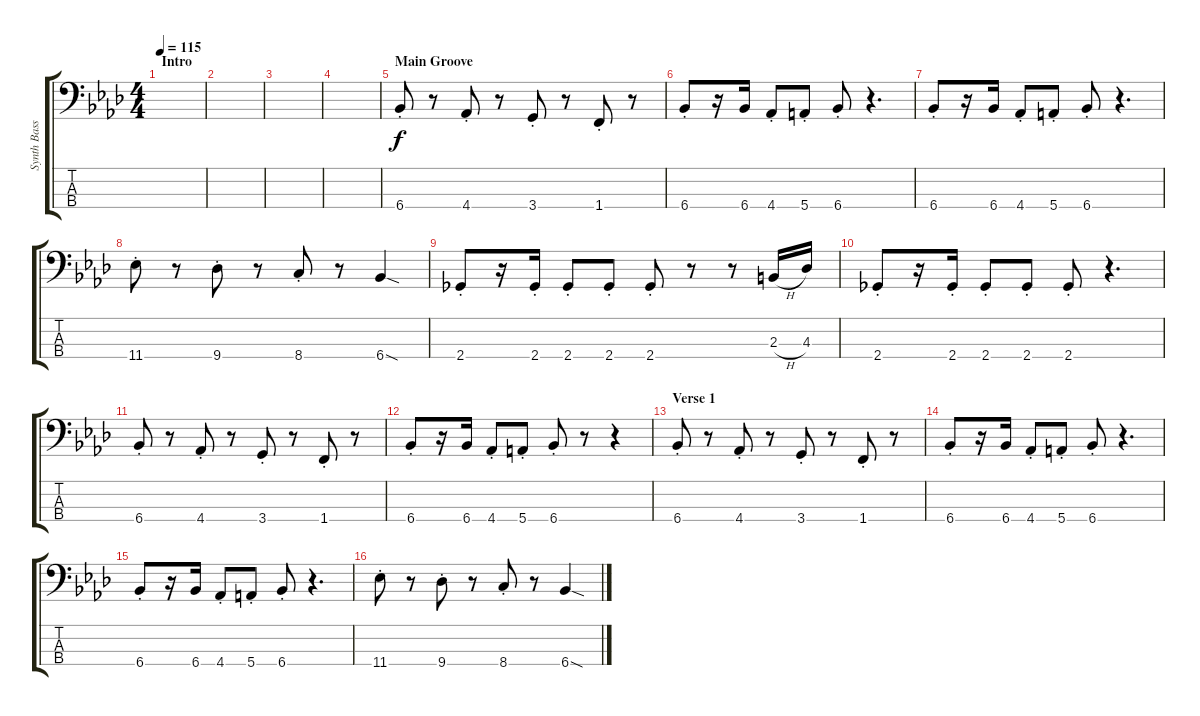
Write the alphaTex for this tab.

\track ("Synth Bass" "Synth Bass") {instrument synthbass1}
\staff {score tabs}
\tuning (G2 D2 A1 E1) {hide}
\ts (4 4)
\section ("" "Intro")
\tempo 115
\clef f4
\ks ab
|
|
|
|
\section ("" "Main Groove")
6.4{st}.8 r.8 4.4{st}.8 r.8 3.4{st}.8 r.8 1.4{st}.8 r.8 |
6.4{st}.8 r.16 6.4.16 4.4{st}.8 5.4{st}.8 6.4{st}.8 r.4{d} |
6.4{st}.8 r.16 6.4.16 4.4{st}.8 5.4{st}.8 6.4{st}.8 r.4{d} |
11.4{st}.8 r.8 9.4{st}.8 r.8 8.4{st}.8 r.8 6.4{sod}.4 |
2.4{st}.8 r.16 2.4{st}.16 2.4{st}.8 2.4{st}.8 2.4{st}.8 r.8 r.8 2.3{h}.16 4.3.16 |
2.4{st}.8 r.16 2.4{st}.16 2.4{st}.8 2.4{st}.8 2.4{st}.8 r.4{d} |
6.4{st}.8 r.8 4.4{st}.8 r.8 3.4{st}.8 r.8 1.4{st}.8 r.8 |
6.4{st}.8 r.16 6.4.16 4.4{st}.8 5.4{st}.8 6.4{st}.8 r.8 r.4 |
\section ("" "Verse 1")
6.4{st}.8 r.8 4.4{st}.8 r.8 3.4{st}.8 r.8 1.4{st}.8 r.8 |
6.4{st}.8 r.16 6.4.16 4.4{st}.8 5.4{st}.8 6.4{st}.8 r.4{d} |
6.4{st}.8 r.16 6.4.16 4.4{st}.8 5.4{st}.8 6.4{st}.8 r.4{d} |
11.4{st}.8 r.8 9.4{st}.8 r.8 8.4{st}.8 r.8 6.4{sod}.4
